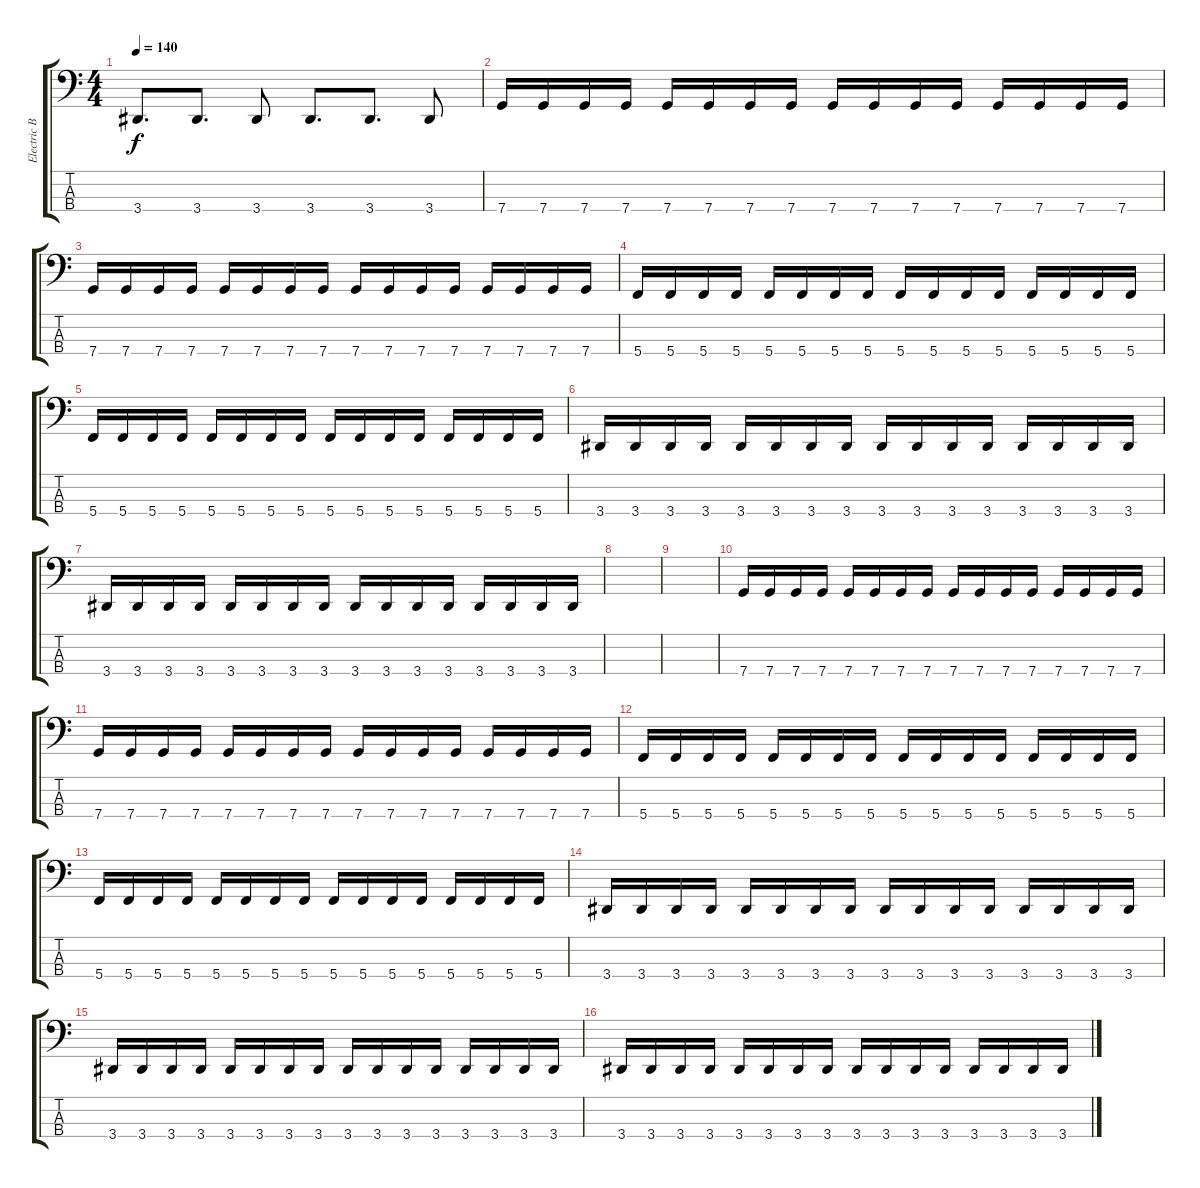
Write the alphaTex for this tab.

\track ("Electric Bass" "Electric B") {instrument electricbassfinger}
\staff {score tabs}
\tuning (Eb2 Bb1 F1 C1) {hide}
\ts (4 4)
\tempo 140
\clef f4
\ks c
3.4.8{d dy f} 3.4.8{d} 3.4.8 3.4.8{d} 3.4.8{d} 3.4.8 |
7.4.16 7.4.16 7.4.16 7.4.16 7.4.16 7.4.16 7.4.16 7.4.16 7.4.16 7.4.16 7.4.16 7.4.16 7.4.16 7.4.16 7.4.16 7.4.16 |
7.4.16 7.4.16 7.4.16 7.4.16 7.4.16 7.4.16 7.4.16 7.4.16 7.4.16 7.4.16 7.4.16 7.4.16 7.4.16 7.4.16 7.4.16 7.4.16 |
5.4.16 5.4.16 5.4.16 5.4.16 5.4.16 5.4.16 5.4.16 5.4.16 5.4.16 5.4.16 5.4.16 5.4.16 5.4.16 5.4.16 5.4.16 5.4.16 |
5.4.16 5.4.16 5.4.16 5.4.16 5.4.16 5.4.16 5.4.16 5.4.16 5.4.16 5.4.16 5.4.16 5.4.16 5.4.16 5.4.16 5.4.16 5.4.16 |
3.4.16 3.4.16 3.4.16 3.4.16 3.4.16 3.4.16 3.4.16 3.4.16 3.4.16 3.4.16 3.4.16 3.4.16 3.4.16 3.4.16 3.4.16 3.4.16 |
3.4.16 3.4.16 3.4.16 3.4.16 3.4.16 3.4.16 3.4.16 3.4.16 3.4.16 3.4.16 3.4.16 3.4.16 3.4.16 3.4.16 3.4.16 3.4.16 |
|
|
7.4.16 7.4.16 7.4.16 7.4.16 7.4.16 7.4.16 7.4.16 7.4.16 7.4.16 7.4.16 7.4.16 7.4.16 7.4.16 7.4.16 7.4.16 7.4.16 |
7.4.16 7.4.16 7.4.16 7.4.16 7.4.16 7.4.16 7.4.16 7.4.16 7.4.16 7.4.16 7.4.16 7.4.16 7.4.16 7.4.16 7.4.16 7.4.16 |
5.4.16 5.4.16 5.4.16 5.4.16 5.4.16 5.4.16 5.4.16 5.4.16 5.4.16 5.4.16 5.4.16 5.4.16 5.4.16 5.4.16 5.4.16 5.4.16 |
5.4.16 5.4.16 5.4.16 5.4.16 5.4.16 5.4.16 5.4.16 5.4.16 5.4.16 5.4.16 5.4.16 5.4.16 5.4.16 5.4.16 5.4.16 5.4.16 |
3.4.16 3.4.16 3.4.16 3.4.16 3.4.16 3.4.16 3.4.16 3.4.16 3.4.16 3.4.16 3.4.16 3.4.16 3.4.16 3.4.16 3.4.16 3.4.16 |
3.4.16 3.4.16 3.4.16 3.4.16 3.4.16 3.4.16 3.4.16 3.4.16 3.4.16 3.4.16 3.4.16 3.4.16 3.4.16 3.4.16 3.4.16 3.4.16 |
3.4.16 3.4.16 3.4.16 3.4.16 3.4.16 3.4.16 3.4.16 3.4.16 3.4.16 3.4.16 3.4.16 3.4.16 3.4.16 3.4.16 3.4.16 3.4.16
